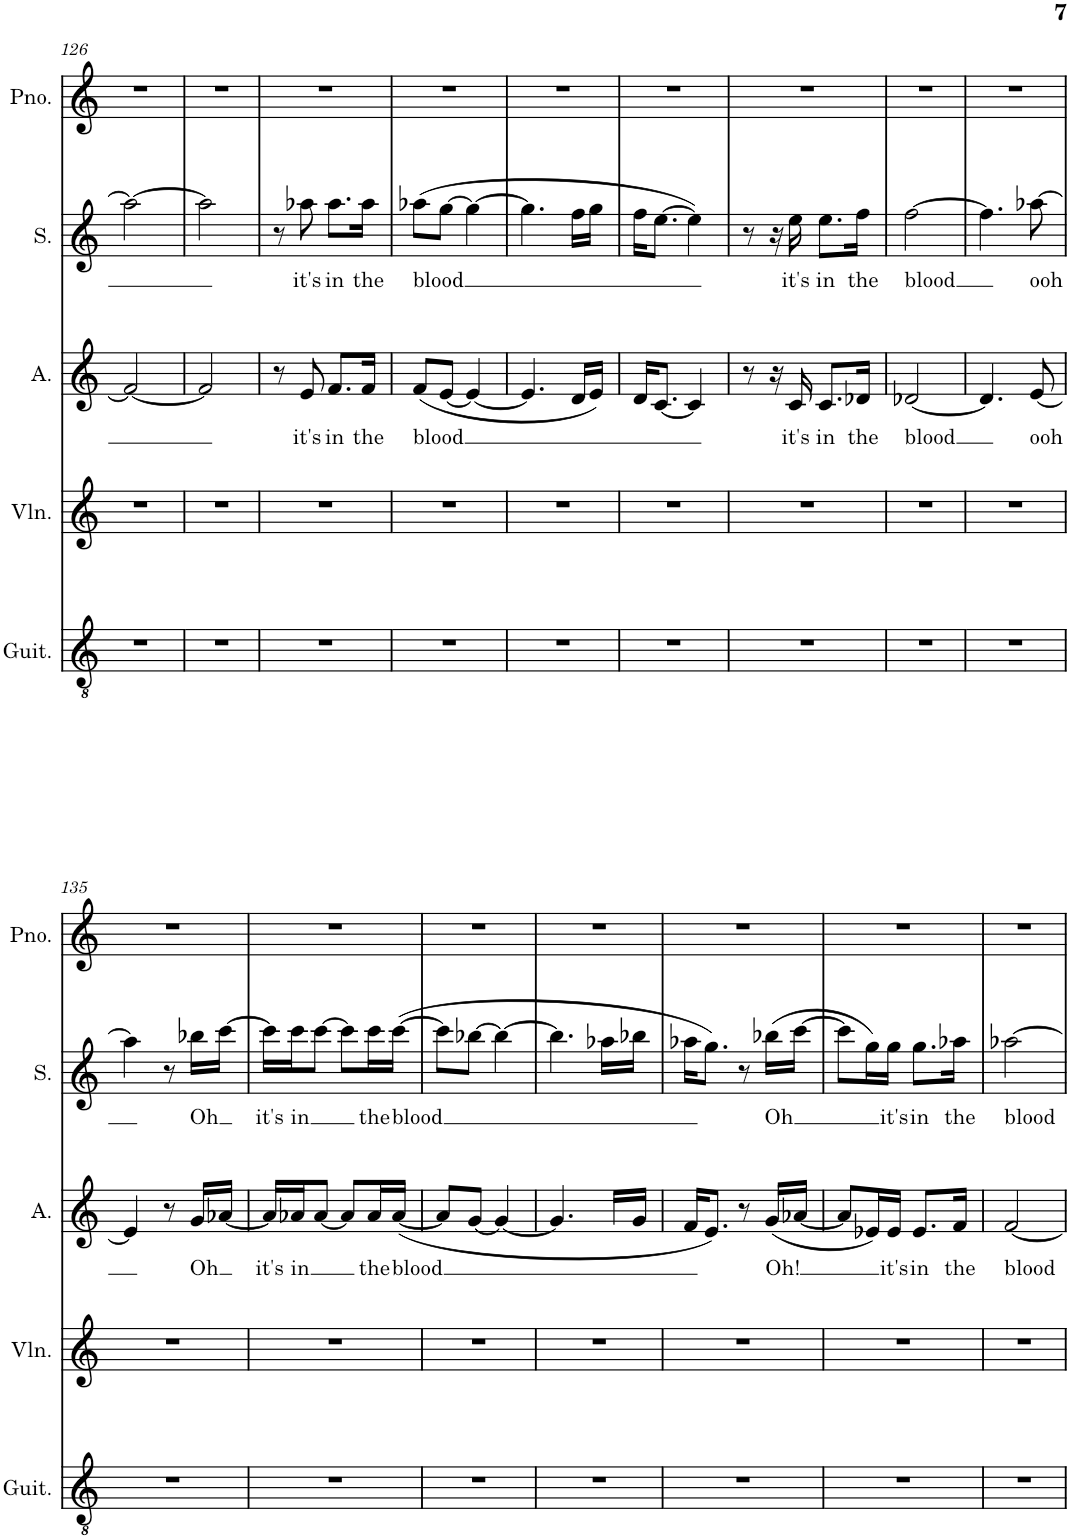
**kern	**kern	**kern	**text	**kern	**text	**kern
*part5	*part4	*part3	*part3	*part2	*part2	*part1
*staff5	*staff4	*staff3	*staff3	*staff2	*staff2	*staff1
*I"Classical Guitar	*I"Violin	*I"Alto	*	*I"Soprano	*	*I"Piano
*I'Guit.	*I'Vln.	*I'A.	*	*I'S.	*	*I'Pno.
!!LO:PB:g=z
*clefGv2	*clefG2	*clefG2	*	*clefG2	*	*clefG2
*k[]	*k[]	*k[]	*	*k[]	*	*k[]
*M2/4	*M2/4	*M2/4	*	*M2/4	*	*M2/4
=126	=126	=126	=126	=126	=126	=126
2r	2r	2f/_	.	2aa-\_	.	2r
=127	=127	=127	=127	=127	=127	=127
2r	2r	2f/]	.	2aa-\]	.	2r
=128	=128	=128	=128	=128	=128	=128
2r	2r	8r	.	8r	.	2r
!	!	!	!LO:LY:b	!	!LO:LY:b	!
.	.	8e/	it's	8aa-X\	it's	.
!	!	!	!LO:LY:b	!	!LO:LY:b	!
.	.	8.f/L	in	8.aa-\L	in	.
!	!	!	!LO:LY:b	!	!LO:LY:b	!
.	.	16f/Jk	the	16aa-\Jk	the	.
=129	=129	=129	=129	=129	=129	=129
!	!	!	!LO:LY:b	!	!LO:LY:b	!
2r	2r	(8f/L	blood	(8aa-X\L	blood	2r
.	.	[8e/J	.	[8gg\J	.	.
.	.	4e/_	.	4gg\_	.	.
=130	=130	=130	=130	=130	=130	=130
2r	2r	4.e/]	.	4.gg\]	.	2r
.	.	16d/LL	.	16ff\LL	.	.
.	.	16e/JJ)	.	16gg\JJ	.	.
=131	=131	=131	=131	=131	=131	=131
2r	2r	16d/KL	.	16ff\KL	.	2r
.	.	[8.c/J	.	[8.ee\J	.	.
.	.	4c/]	.	4ee\])	.	.
=132	=132	=132	=132	=132	=132	=132
2r	2r	8r	.	8r	.	2r
.	.	16r	.	16r	.	.
!	!	!	!LO:LY:b	!	!LO:LY:b	!
.	.	16c/	it's	16ee\	it's	.
!	!	!	!LO:LY:b	!	!LO:LY:b	!
.	.	8.c/L	in	8.ee\L	in	.
!	!	!	!LO:LY:b	!	!LO:LY:b	!
.	.	16d-X/Jk	the	16ff\Jk	the	.
=133	=133	=133	=133	=133	=133	=133
!	!	!	!LO:LY:b	!	!LO:LY:b	!
2r	2r	[2d-X/	blood	[2ff\	blood	2r
=134	=134	=134	=134	=134	=134	=134
2r	2r	4.d-/]	.	4.ff\]	.	2r
!	!	!	!LO:LY:b	!	!LO:LY:b	!
.	.	[8e/	ooh	[8aa-X\	ooh	.
!!LO:LB:g=z
=135	=135	=135	=135	=135	=135	=135
2r	2r	4e/]	.	4aa-\]	.	2r
.	.	8r	.	8r	.	.
!	!	!	!LO:LY:b	!	!LO:LY:b	!
.	.	16g/LL	Oh	16bb-X\LL	Oh	.
.	.	[16a-X/JJ	.	[16ccc\JJ	.	.
=136	=136	=136	=136	=136	=136	=136
!	!	!	!LO:LY:b	!	!LO:LY:b	!
2r	2r	16a-/LL]	it's	16ccc\LL]	it's	2r
!	!	!	!LO:LY:b	!	!LO:LY:b	!
.	.	16a-X/J	in	16ccc\J	in	.
.	.	[8a-/J	.	[8ccc\J	.	.
.	.	8a-/L]	.	8ccc\L]	.	.
!	!	!	!LO:LY:b	!	!LO:LY:b	!
.	.	16a-/L	the	16ccc\L	the	.
!	!	!	!LO:LY:b	!	!LO:LY:b	!
.	.	(<[16a-/JJ	blood	([16ccc\JJ	blood	.
=137	=137	=137	=137	=137	=137	=137
2r	2r	8a-/L]	.	8ccc\L]	.	2r
.	.	[8g/J	.	[8bb-X\J	.	.
.	.	4g/_	.	4bb-\_	.	.
=138	=138	=138	=138	=138	=138	=138
2r	2r	4.g/]	.	4.bb-\]	.	2r
.	.	16f/LL	.	16aa-X\LL	.	.
.	.	16g/JJ	.	16bb-X\JJ	.	.
=139	=139	=139	=139	=139	=139	=139
2r	2r	16f/KL	.	16aa-X\KL	.	2r
.	.	8.e/J)	.	8.gg\J)	.	.
.	.	8r	.	8r	.	.
!	!	!	!LO:LY:b	!	!LO:LY:b	!
.	.	(16g/LL	Oh!	(16bb-X\LL	Oh	.
.	.	[16a-X/JJ	.	[16ccc\JJ	.	.
=140	=140	=140	=140	=140	=140	=140
2r	2r	8a-/L]	.	8ccc\L]	.	2r
.	.	16e-X/L)	.	16gg\L)	.	.
!	!	!	!LO:LY:b	!	!LO:LY:b	!
.	.	16e-/JJ	it's	16gg\JJ	it's	.
!	!	!	!LO:LY:b	!	!LO:LY:b	!
.	.	8.e-/L	in	8.gg\L	in	.
!	!	!	!LO:LY:b	!	!LO:LY:b	!
.	.	16f/Jk	the	16aa-X\Jk	the	.
=141	=141	=141	=141	=141	=141	=141
!	!	!	!LO:LY:b	!	!LO:LY:b	!
2r	2r	[2f/	blood	[2aa-X\	blood	2r
=	=	=	=	=	=	=
*-	*-	*-	*-	*-	*-	*-
